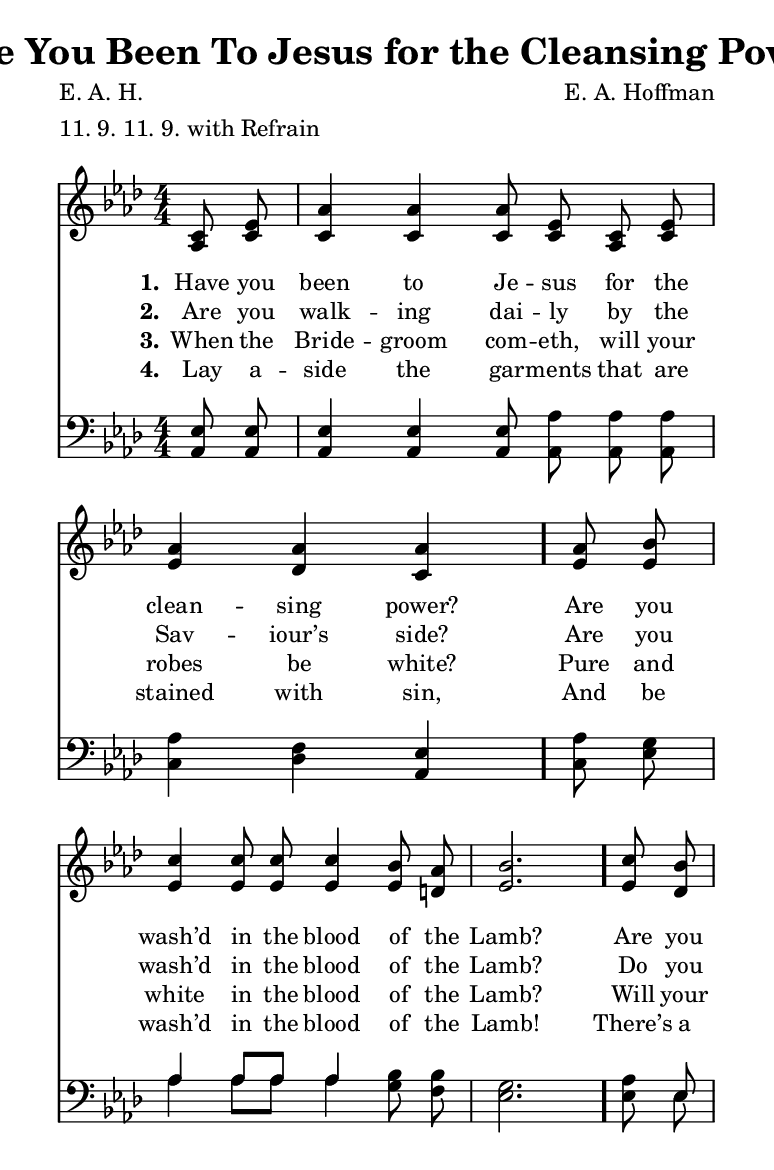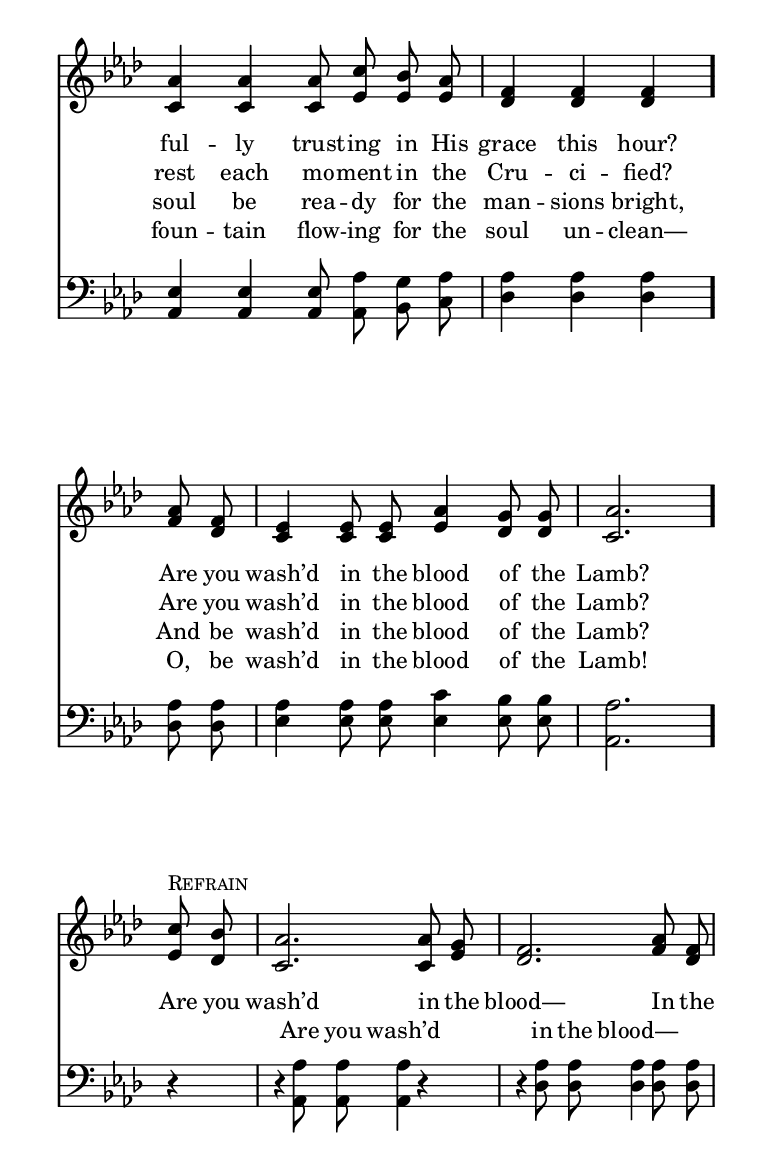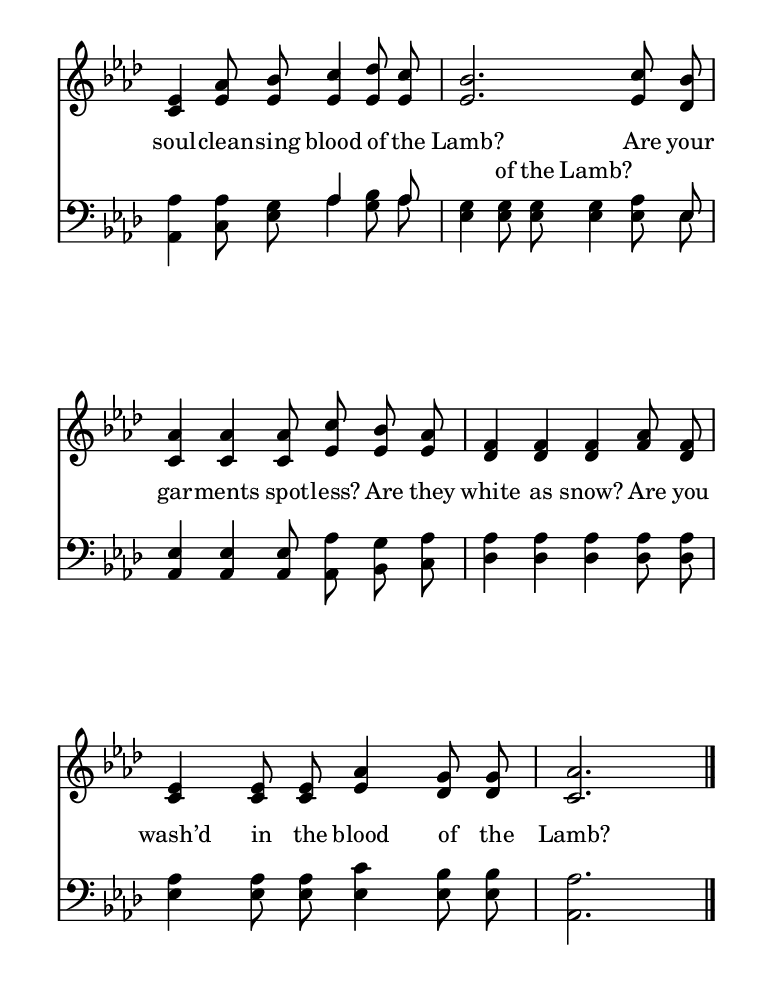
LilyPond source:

\include "common/global.ily"
\paper {
  \include "common/paper.ily"
  ragged-last-bottom = ##t
  % this is a bit squashed. we might be able to fit two systems on the second page
  system-count = #(cond (is-eogsized 6) (#t #f))
  systems-per-page = #(cond (is-eogsized 5) (#t #f))
}

\header{
  hymnnumber = "90"
  title = "Have You Been To Jesus for the Cleansing Power?"
  markuptitle = \markup \center-column { "Have You Been To Jesus" "for the Cleansing Power?" \vspace #0.4 }
  % markup title doesn't work with make_index.pl, so we use this commented version instead
  %title = "Have You Been To Jesus for the Cleansing Power?"
  tunename = ""
  meter = "11. 9. 11. 9. with Refrain"
  poet = "E. A. H."
  composer = "E. A. Hoffman"
  %copyright = ""
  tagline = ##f
}

% for fermata in MIDI
ta = { \tempo 4=80 }
tb = { \tempo 4=40 }

patternAA = { c8 c8 | c4 c4 c8 c8 c8 c8 | c4 c4 c4 }

patternBA = { c8 c8 | c4 c8 c8 c4 c8 c8 | c2. }
patternBB = { c8 c8 | c4 c8 c8 c4 c8 c8 | c4 c8 c8 c4 }

patternCA = { c8 c8 | c2. c8 c8 | c2. }
patternCB = { c4 | c4 c8 c8 c4 c4 | c4 c8 c8 c4 }

global = {
  \include "common/overrides.ily"
  \override Staff.TimeSignature.style = #'numbered
  \time 4/4
  \override Score.MetronomeMark.transparent = ##t % hide all fermata changes too
  \ta
  \key aes \major
  \partial 4
  \autoBeamOff
}

notesSoprano = {
\global
\relative c' {

  \changePitch \patternAA { c ees | aes aes aes ees c ees | aes aes aes }
  \changePitch \patternBA { aes bes | c c c c bes aes | bes }
  \changePitch \patternAA { c bes | aes aes aes c bes aes | f f f }
  \changePitch \patternBA { aes f | ees ees ees aes g g | aes }

  << s^\markup { \small \caps "Refrain" }
  \changePitch \patternCA { c bes | aes aes g | f } >>
  \changePitch \patternBA { aes f | ees aes bes c des c | bes }
  \changePitch \patternAA { c bes | aes aes aes c bes aes | f f f }
  \changePitch \patternBA { aes f | ees ees ees aes g g | aes }

  \bar "|."

}
}

notesAlto = {
\global
\relative e {

  \changePitch \patternAA { aes c | c c c c aes c | ees des c }
  \changePitch \patternBA { ees ees | ees ees ees ees ees d | ees }
  \changePitch \patternAA { ees des | c c c ees ees ees | des des des }
  \changePitch \patternBA { f des | c c c ees des des | c }

  \changePitch \patternCA { ees des | c c ees | des }
  \changePitch \patternBA { f des c ees ees ees ees ees | ees }
  \changePitch \patternAA { ees des | c c c ees ees ees | des des des }
  \changePitch \patternBA { f des | c c c ees des des | c }

}
}

notesTenor = {
\global
\relative a {

  \changePitch \patternAA { ees ees | ees ees ees aes aes aes | aes f ees }
  \changePitch \patternBA { aes g | aes aes aes aes bes bes | g }
  \changePitch \patternAA { aes ees | ees ees ees aes g aes | aes aes aes }
  \changePitch \patternBA { aes aes | aes aes aes c bes bes | aes }

  \changePitch \patternCB { r | r aes aes aes r | r aes aes aes }
  \changePitch \patternBB { aes aes | aes aes g aes bes aes | g g g g }
  \changePitch \patternAA { aes ees | ees ees ees aes g aes | aes aes aes }
  \changePitch \patternBA { aes aes | aes aes aes c bes bes | aes }

}
}

notesBass = {
\global
\relative f, {

  \changePitch \patternAA { aes aes | aes aes aes aes aes aes | c des aes }
  \changePitch \patternBA { c ees | aes aes aes aes g f | ees }
  \changePitch \patternAA { ees ees | aes, aes aes aes bes c | des des des }
  \changePitch \patternBA { des des | ees ees ees ees ees ees | aes, }

  \changePitch \patternCB { r | r aes aes aes r | r des des des }
  \changePitch \patternBB { des des aes c ees aes g aes  | ees ees ees ees }
  \changePitch \patternAA { ees ees | aes, aes aes aes bes c | des des des }
  \changePitch \patternBA { des des | ees ees ees ees ees ees | aes, }

}
}

Refrain = \lyricmode {

Are you wash’d in the blood—
In the soul -- clean -- sing blood of the Lamb?
Are your gar -- ments spot -- less? Are they white as snow?
Are you wash’d in the blood of the Lamb?

}

wordsA = \lyricmode {
\set stanza = "1."

Have you been to Je -- sus for the clean -- sing power? \bar "."
Are you wash’d in the blood of the Lamb? \bar "."
Are you ful -- ly trust -- ing in His grace this hour? \bar "."
Are you wash’d in the blood of the Lamb? \bar "." \break

}

wordsB = \lyricmode {
\set stanza = "2."

Are you walk -- ing dai -- ly by the Sav -- iour’s side?
Are you wash’d in the blood of the Lamb?
Do you rest each mo -- ment in the Cru -- ci -- fied?
Are you wash’d in the blood of the Lamb?

\Refrain

}

wordsC = \lyricmode {
\set stanza = "3."

When the Bride -- groom com -- eth, will your robes be white?
Pure and white in the blood of the Lamb?
Will your soul be rea -- dy for the man -- sions bright,
And be wash’d in the blood of the Lamb?

}

wordsD = \lyricmode {
\set stanza = "4."

Lay a -- side the gar -- ments that are stained with sin,
And be wash’d in the blood of the Lamb!
There’s a foun -- tain flow -- ing for the soul un -- clean—
O, be wash’d in the blood of the Lamb!

}

underWords = \lyricmode {

{ \repeat unfold 40 { \skip 4 } }
Are you wash’d in the blood—
{ \repeat unfold 9 { \skip 4 } }
of the Lamb?

}

\score {
  \context ChoirStaff <<
    \context Staff = upper <<
      \set ChoirStaff.systemStartDelimiter = #'SystemStartBar
      \partcombine #'(2 . 9) \notesSoprano \notesAlto
      \context NullVoice = sopranos { \voiceOne << \notesSoprano >> }
      \context NullVoice = altos { \voiceTwo << \notesAlto >> }
      \context Lyrics = one   \lyricsto sopranos \wordsA
      \context Lyrics = two   \lyricsto sopranos \wordsB
      \context Lyrics = three \lyricsto sopranos \wordsC
      \context Lyrics = four  \lyricsto sopranos \wordsD
    >>
    \context Staff = men <<
      \clef bass
      \partcombine #'(2 . 9) \notesTenor \notesBass
      \context NullVoice = tenors { \voiceOne << \notesTenor >> }
      \context NullVoice = basses { \voiceTwo << \notesBass >> }
    >>
    \context Lyrics = three \lyricsto tenors \underWords
  >>
  \layout {
    \include "common/layout.ily"
  }
  \midi{
    \include "common/midi.ily"
  }
}

\version "2.19.49"  % necessary for upgrading to future LilyPond versions.

% vi:set et ts=2 sw=2 ai nocindent syntax=lilypond:
